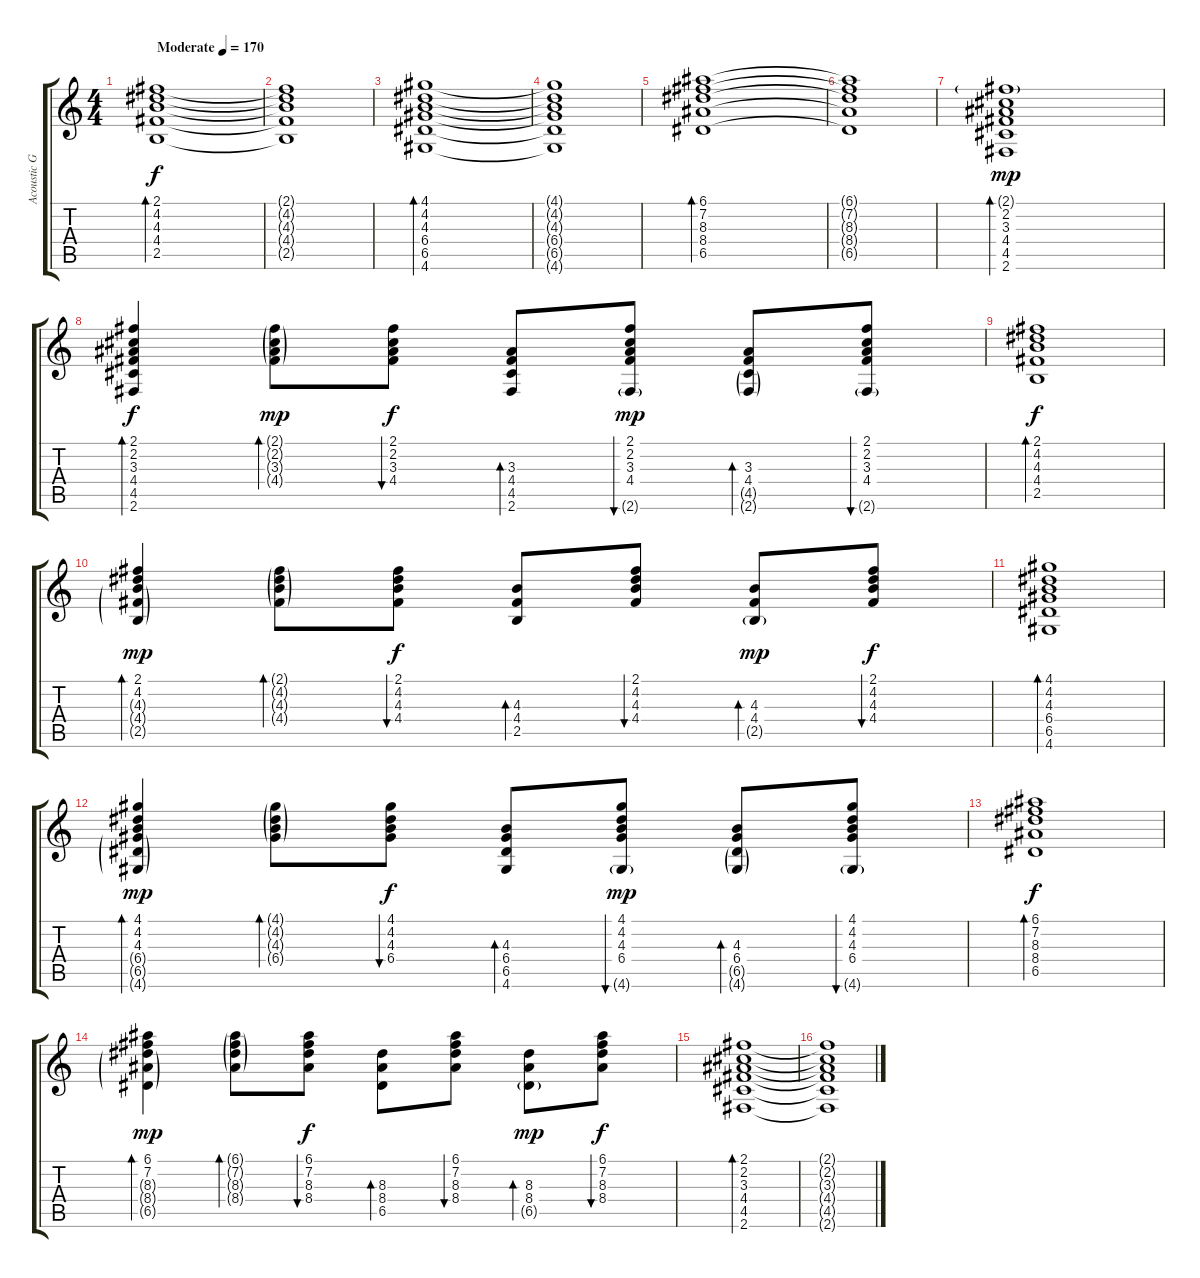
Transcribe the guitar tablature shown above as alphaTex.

\track ("Acoustic Guitar (Right)" "Acoustic G") {instrument acousticguitarsteel}
\staff {score tabs}
\tuning (E4 B3 G3 D3 A2 E2) {hide}
\ts (4 4)
\tempo (170 "Moderate")
\clef g2
\ks c
(2.1 4.2 4.3 4.4 2.5).1{bd 480 dy f instrument acousticguitarsteel} |
(2.1{t} 4.2{t} 4.3{t} 4.4{t} 2.5{t}).1 |
(4.1 4.2 4.3 6.4 6.5 4.6).1{bd 480} |
(4.1{t} 4.2{t} 4.3{t} 6.4{t} 6.5{t} 4.6{t}).1 |
(6.1 7.2 8.3 8.4 6.5).1{bd 480} |
(6.1{t} 7.2{t} 8.3{t} 8.4{t} 6.5{t}).1 |
(2.1{g} 2.2 3.3 4.4 4.5 2.6).1{bd 240 dy mp} |
(2.1 2.2 3.3 4.4 4.5 2.6).4{bd 120 dy f} (2.1{g} 2.2{g} 3.3{g} 4.4{g}).8{bd 60 dy mp} (2.1 2.2 3.3 4.4).8{bu 120 dy f} (3.3 4.4 4.5 2.6).8{bd 60} (2.1 2.2 3.3 4.4 2.6{g}).8{bu 60 dy mp} (3.3 4.4 4.5{g} 2.6{g}).8{bd 60} (2.1 2.2 3.3 4.4 2.6{g}).8{bu 60} |
(2.1 4.2 4.3 4.4 2.5).1{bd 120 dy f} |
(2.1 4.2 4.3{g} 4.4{g} 2.5{g}).4{bd 120 dy mp} (2.1{g} 4.2{g} 4.3{g} 4.4{g}).8{bd 60} (2.1 4.2 4.3 4.4).8{bu 120 dy f} (4.3 4.4 2.5).8{bd 60} (2.1 4.2 4.3 4.4).8{bu 60} (4.3 4.4 2.5{g}).8{bd 60 dy mp} (2.1 4.2 4.3 4.4).8{bu 60 dy f} |
(4.1 4.2 4.3 6.4 6.5 4.6).1{bd 60} |
(4.1 4.2 4.3 6.4{g} 6.5{g} 4.6{g}).4{bd 120 dy mp} (4.1{g} 4.2{g} 4.3{g} 6.4{g}).8{bd 60} (4.1 4.2 4.3 6.4).8{bu 120 dy f} (4.3 6.4 6.5 4.6).8{bd 60} (4.1 4.2 4.3 6.4 4.6{g}).8{bu 60 dy mp} (4.3 6.4 6.5{g} 4.6{g}).8{bd 60} (4.1 4.2 4.3 6.4 4.6{g}).8{bu 60} |
(6.1 7.2 8.3 8.4 6.5).1{bd 60 dy f} |
(6.1 7.2 8.3{g} 8.4{g} 6.5{g}).4{bd 120 dy mp} (6.1{g} 7.2{g} 8.3{g} 8.4{g}).8{bd 60} (6.1 7.2 8.3 8.4).8{bu 120 dy f} (8.3 8.4 6.5).8{bd 60} (6.1 7.2 8.3 8.4).8{bu 60} (8.3 8.4 6.5{g}).8{bd 60 dy mp} (6.1 7.2 8.3 8.4).8{bu 60 dy f} |
(2.1 2.2 3.3 4.4 4.5 2.6).1{bd 120} |
(2.1{t} 2.2{t} 3.3{t} 4.4{t} 4.5{t} 2.6{t}).1
